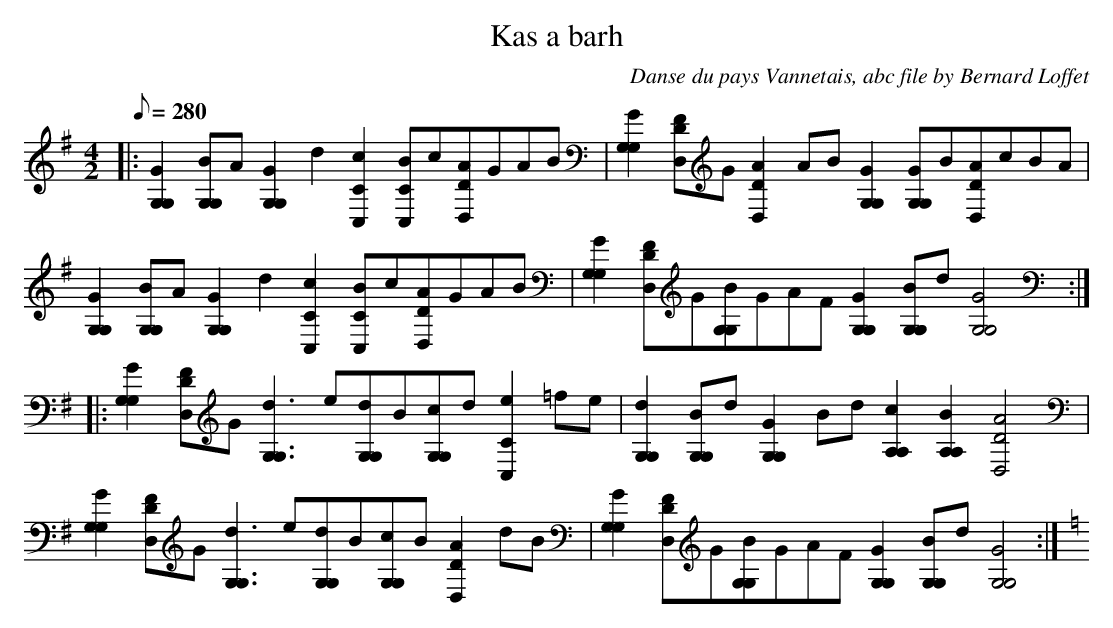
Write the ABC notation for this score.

X:1
T:Kas a barh
C:Danse du pays Vannetais, abc file by Bernard Loffet
L:1/8
Q:280
M:4/2
K:G
|:[G2G,2G,2][BG,G,]A[G2G,2G,2]d2[c2C,2C2][BC,C]c[AD,D]GAB|[G2G,2G,2][FD,D]G[A2D,2D2]AB[G2G,2G,2][GG,G,]B[AD,D]cBA|[G2G,2G,2][BG,G,]A[G2G,2G,2]d2[c2C,2C2][BC,C]c[AD,D]GAB| \
[G2G,2G,2][FD,D]G[BG,G,]GAF[G2G,2G,2][BG,G,]d[G4G,4G,4]:|:[G2G,2G,2][FD,D]G[d3G,3G,3]e[dG,G,]B[cG,G,]d[e2C,2C2]=fe|[d2G,2G,2][BG,G,]d[G2G,2G,2]Bd[c2A,2A,2][B2A,2A,2][A4D,4D4]| \
[G2G,2G,2][FD,D]G[d3G,3G,3]e[dG,G,]B[cG,G,]B[A2D,2D2]dB|[G2G,2G,2][FD,D]G[BG,G,]GAF[G2G,2G,2][BG,G,]d[G4G,4G,4]:| \
K:C
